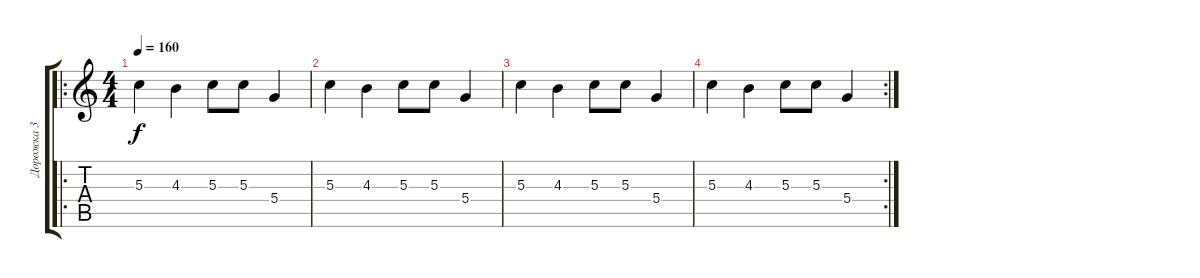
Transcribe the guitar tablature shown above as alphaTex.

\track ("Дорожка 3" "Дорожка 3") {instrument distortionguitar}
\staff {score tabs}
\tuning (E4 B3 G3 D3 A2 E2) {hide}
\ro
\ts (4 4)
\tempo 160
\clef g2
\ks c
5.3.4{dy f} 4.3.4 5.3.8 5.3.8 5.4.4 |
5.3.4 4.3.4 5.3.8 5.3.8 5.4.4 |
5.3.4 4.3.4 5.3.8 5.3.8 5.4.4 |
\rc 2
5.3.4 4.3.4 5.3.8 5.3.8 5.4.4
